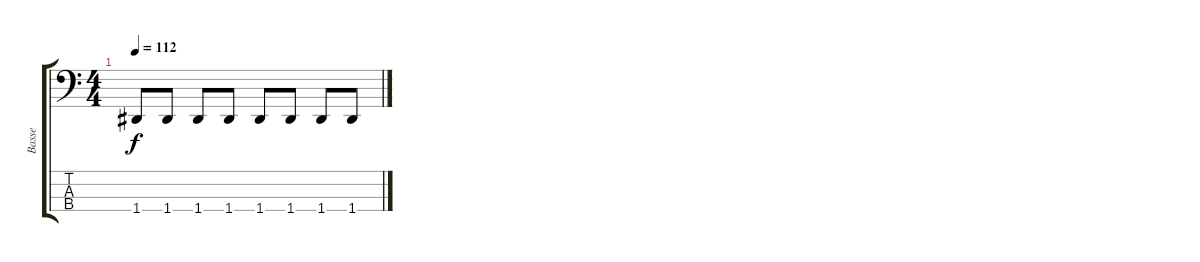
\track ("Basse" "Basse") {instrument electricbassfinger}
\staff {score tabs}
\tuning (G2 D2 A1 D1) {hide}
\ts (4 4)
\tempo 112
\clef f4
\ks c
1.4.8{dy f} 1.4.8 1.4.8 1.4.8 1.4.8 1.4.8 1.4.8 1.4.8
